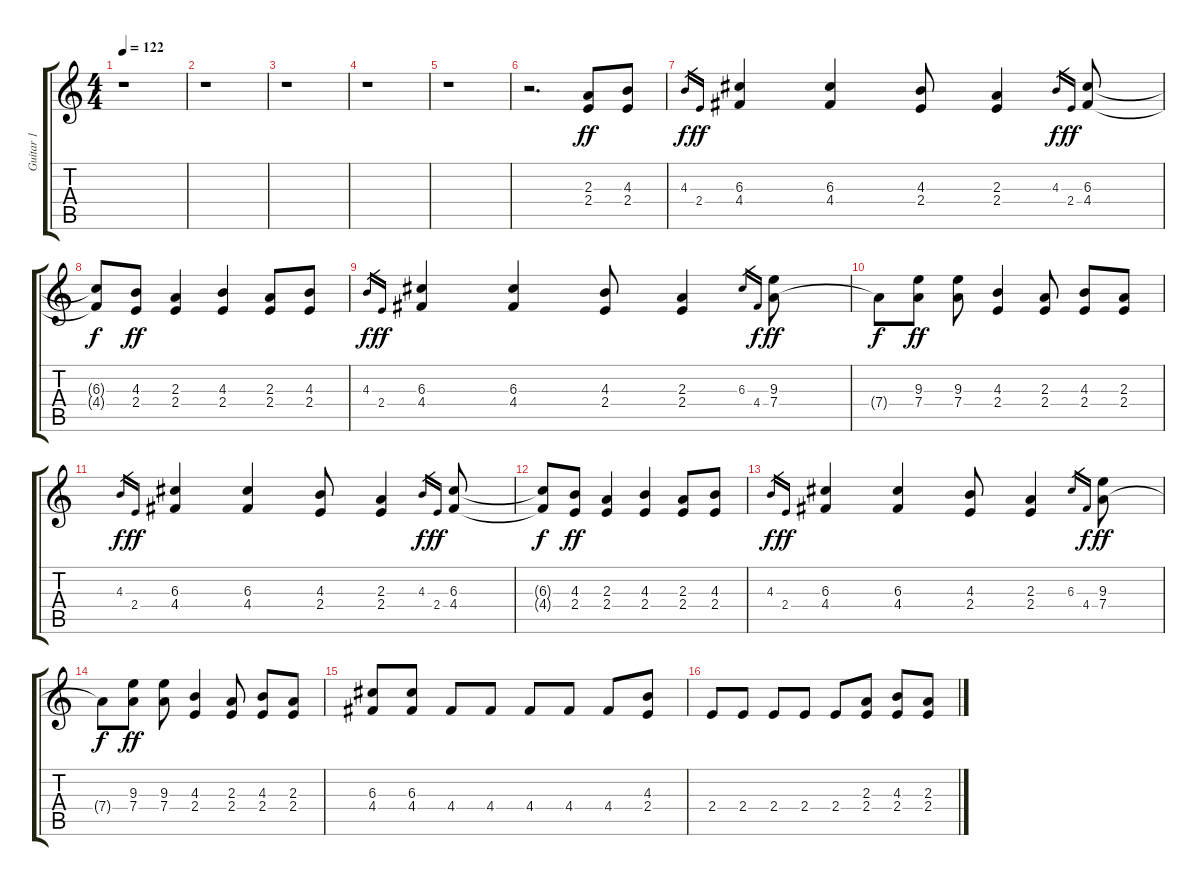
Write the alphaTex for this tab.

\track ("Guitar 1" "Guitar 1") {instrument distortionguitar}
\staff {score tabs}
\tuning (E4 B3 G3 D3 A2 E2) {hide}
\ts (4 4)
\tempo 122
\clef g2
\ks c
r.1{dy ff instrument distortionguitar} |
r.1 |
r.1 |
r.1 |
r.1 |
r.2{d} (2.3 2.4).8 (4.3 2.4).8 |
4.3.16{gr dy f} 2.4.16{gr dy ff} (6.3 4.4).4 (6.3 4.4).4 (4.3 2.4).8 (2.3 2.4).4 4.3.16{gr dy f} 2.4.16{gr dy ff} (6.3 4.4).8 |
(6.3{t} 4.4{t}).8{dy f} (4.3 2.4).8{dy ff} (2.3 2.4).4 (4.3 2.4).4 (2.3 2.4).8 (4.3 2.4).8 |
4.3.16{gr dy f} 2.4.16{gr dy ff} (6.3 4.4).4 (6.3 4.4).4 (4.3 2.4).8 (2.3 2.4).4 6.3.16{gr} 4.4.16{gr dy f} (9.3 7.4).8{dy ff} |
7.4{t}.8{dy f} (9.3 7.4).8{dy ff} (9.3 7.4).8 (4.3 2.4).4 (2.3 2.4).8 (4.3 2.4).8 (2.3 2.4).8 |
4.3.16{gr dy f} 2.4.16{gr dy ff} (6.3 4.4).4 (6.3 4.4).4 (4.3 2.4).8 (2.3 2.4).4 4.3.16{gr dy f} 2.4.16{gr dy ff} (6.3 4.4).8 |
(6.3{t} 4.4{t}).8{dy f} (4.3 2.4).8{dy ff} (2.3 2.4).4 (4.3 2.4).4 (2.3 2.4).8 (4.3 2.4).8 |
4.3.16{gr dy f} 2.4.16{gr dy ff} (6.3 4.4).4 (6.3 4.4).4 (4.3 2.4).8 (2.3 2.4).4 6.3.16{gr} 4.4.16{gr dy f} (9.3 7.4).8{dy ff} |
7.4{t}.8{dy f} (9.3 7.4).8{dy ff} (9.3 7.4).8 (4.3 2.4).4 (2.3 2.4).8 (4.3 2.4).8 (2.3 2.4).8 |
(6.3 4.4).8 (6.3 4.4).8 4.4.8 4.4.8 4.4.8 4.4.8 4.4.8 (4.3 2.4).8 |
2.4.8 2.4.8 2.4.8 2.4.8 2.4.8 (2.3 2.4).8 (4.3 2.4).8 (2.3 2.4).8
